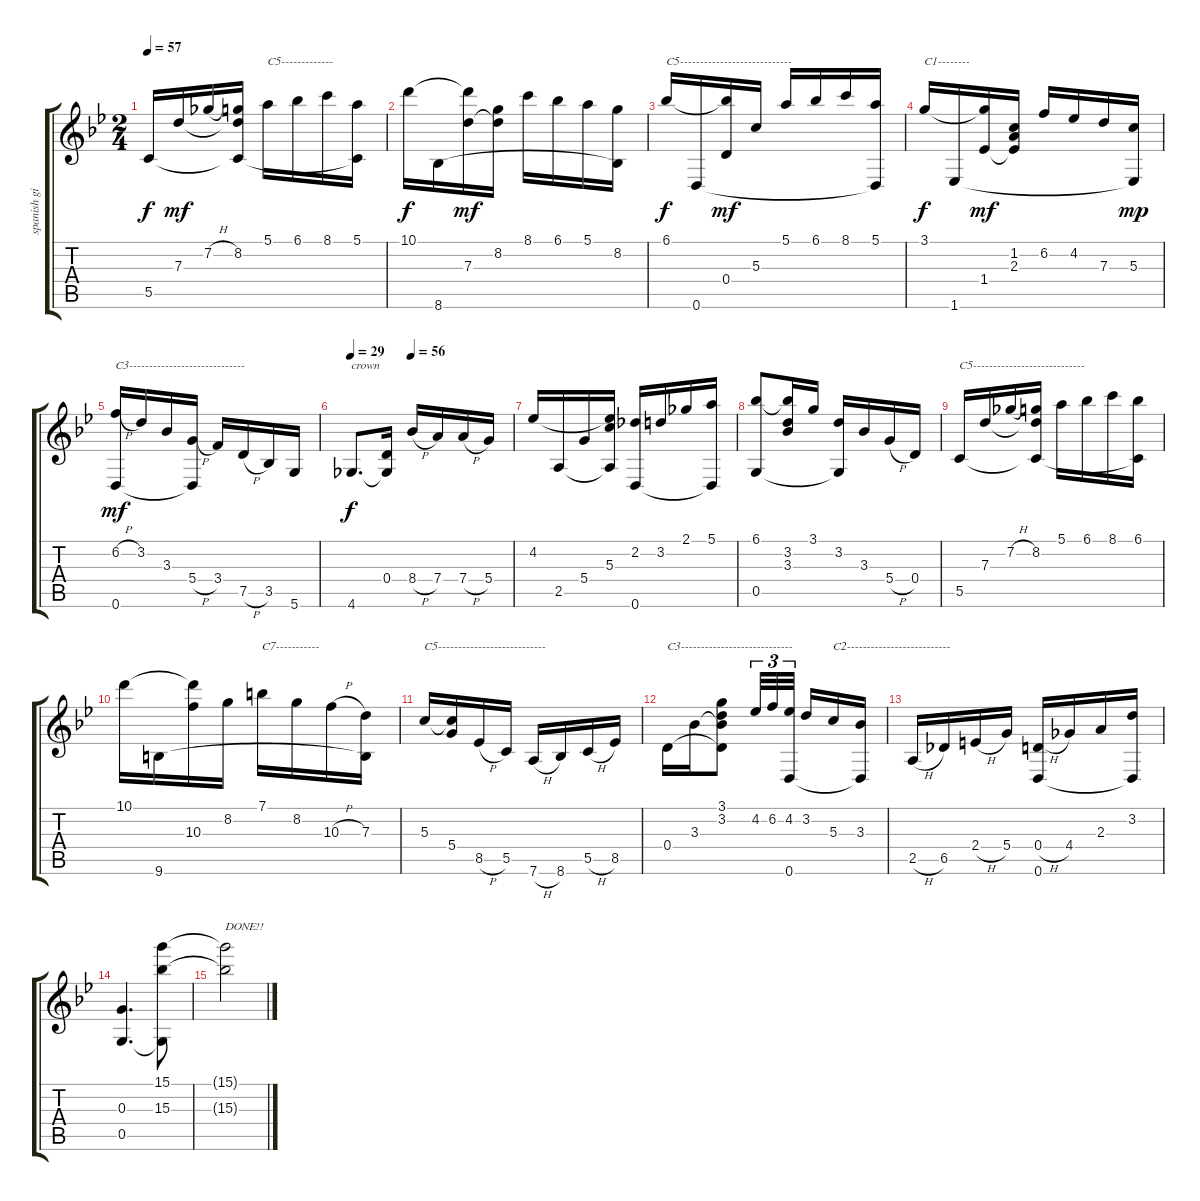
\track ("spanish giutar" "spanish gi") {instrument acousticguitarnylon}
\staff {score tabs}
\tuning (E4 B3 G3 D3 G2 D2) {hide}
\ts (2 4)
\tempo 57
\clef g2
\ks gminor
5.5.16{dy f} 7.3.16{dy mf} 7.2{h}.16 (8.2 7.3{t} 5.5{t}).16 5.1.16{txt "C5-------------"} 6.1.16 8.1.16 (5.1 5.5{t}).16 |
10.1.16{dy f} 8.6.16 (10.1{t} 7.3).16{dy mf} (8.2 7.3{t}).16 8.1.16 6.1.16 5.1.16 (8.2 8.6{t}).16 |
6.1.16{txt "C5----------------------------" dy f} 0.6.16 (6.1{t} 0.4).16{dy mf} 5.3.16 5.1.16 6.1.16 8.1.16 (5.1 0.6{t}).16 |
3.1.16{txt "C1--------" dy f} 1.6.16 (3.1{t} 1.4).16{dy mf} (1.2 2.3 1.4{t}).16 6.2.16 4.2.16 7.3.16 (5.3 1.6{t}).16{dy mp} |
(6.2{h} 0.6).16{txt "C3-----------------------------" dy mf} 3.2.16 3.3.16 (5.4{h} 0.6{t}).16 3.4.16 7.5{h}.16 3.5.16 5.6.16 |
\tempo 29
\tempo (56 0.375)
4.6.8{d txt "crown" dy f} (0.4 4.6{t}).16 8.4{h}.16 7.4.16 7.4{h}.16 5.4.16 |
4.2.16 2.5.16 5.4.16 (4.2{t} 5.3 2.5{t}).16 (2.2 0.6).16 3.2.16 2.1.16 (5.1 0.6{t}).16 |
(6.1 0.5).8 (6.1{t} 3.2 3.3).16 3.1.16 (3.2 0.5{t}).16 3.3.16 5.4{h}.16 0.4.16 |
5.5.16{txt "C5----------------------------"} 7.3.16 7.2{h}.16 (8.2 7.3{t} 5.5{t}).16 5.1.16 6.1.16 8.1.16 (6.1 5.5{t}).16 |
10.1.16 9.6.16 (10.1{t} 10.3).16 8.2.16 7.1.16{txt "C7-----------"} 8.2.16 10.3{h}.16 (7.3 9.6{t}).16 |
5.3.16{txt "C5---------------------------"} (5.3{t} 5.4).16 8.5{h}.16 5.5.16 7.6{h}.16 8.6.16 5.5{h}.16 8.5.16 |
0.4.16{txt "C3----------------------------"} 3.3.16 (3.1 3.2 3.3{t} 0.4{t}).8 4.2.32{tu (3 2)} 6.2.32{tu (3 2)} (4.2 0.6).32{tu (3 2) beam splitsecondary} 3.2.16 5.3.16{txt "C2--------------------------"} (3.3 0.6{t}).16 |
2.5{h}.16 6.5.16 2.4{h}.16 5.4.16 (0.4{h} 0.6).16 4.4.16 2.3.16 (3.2 0.6{t}).16 |
(0.3 0.5).4{d} (15.1 15.3 0.5{t}).8{volume 5} |
(15.1{t} 15.3{t}).2{txt "DONE!!"}
